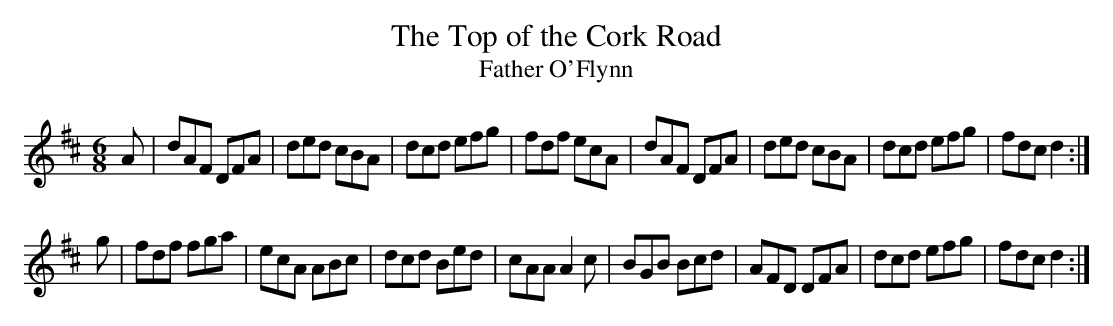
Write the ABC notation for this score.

X:1
T: Top of the Cork Road, The
T: Father O'Flynn
M: 6/8
K: D
A|dAF DFA|ded cBA|dcd efg|fdf ecA|dAF DFA|ded cBA|dcd efg|fdc d2:|
g|fdf fga|ecA ABc|dcd Bed|cAA A2c|BGB Bcd|AFD DFA|dcd efg|fdc d2:|
